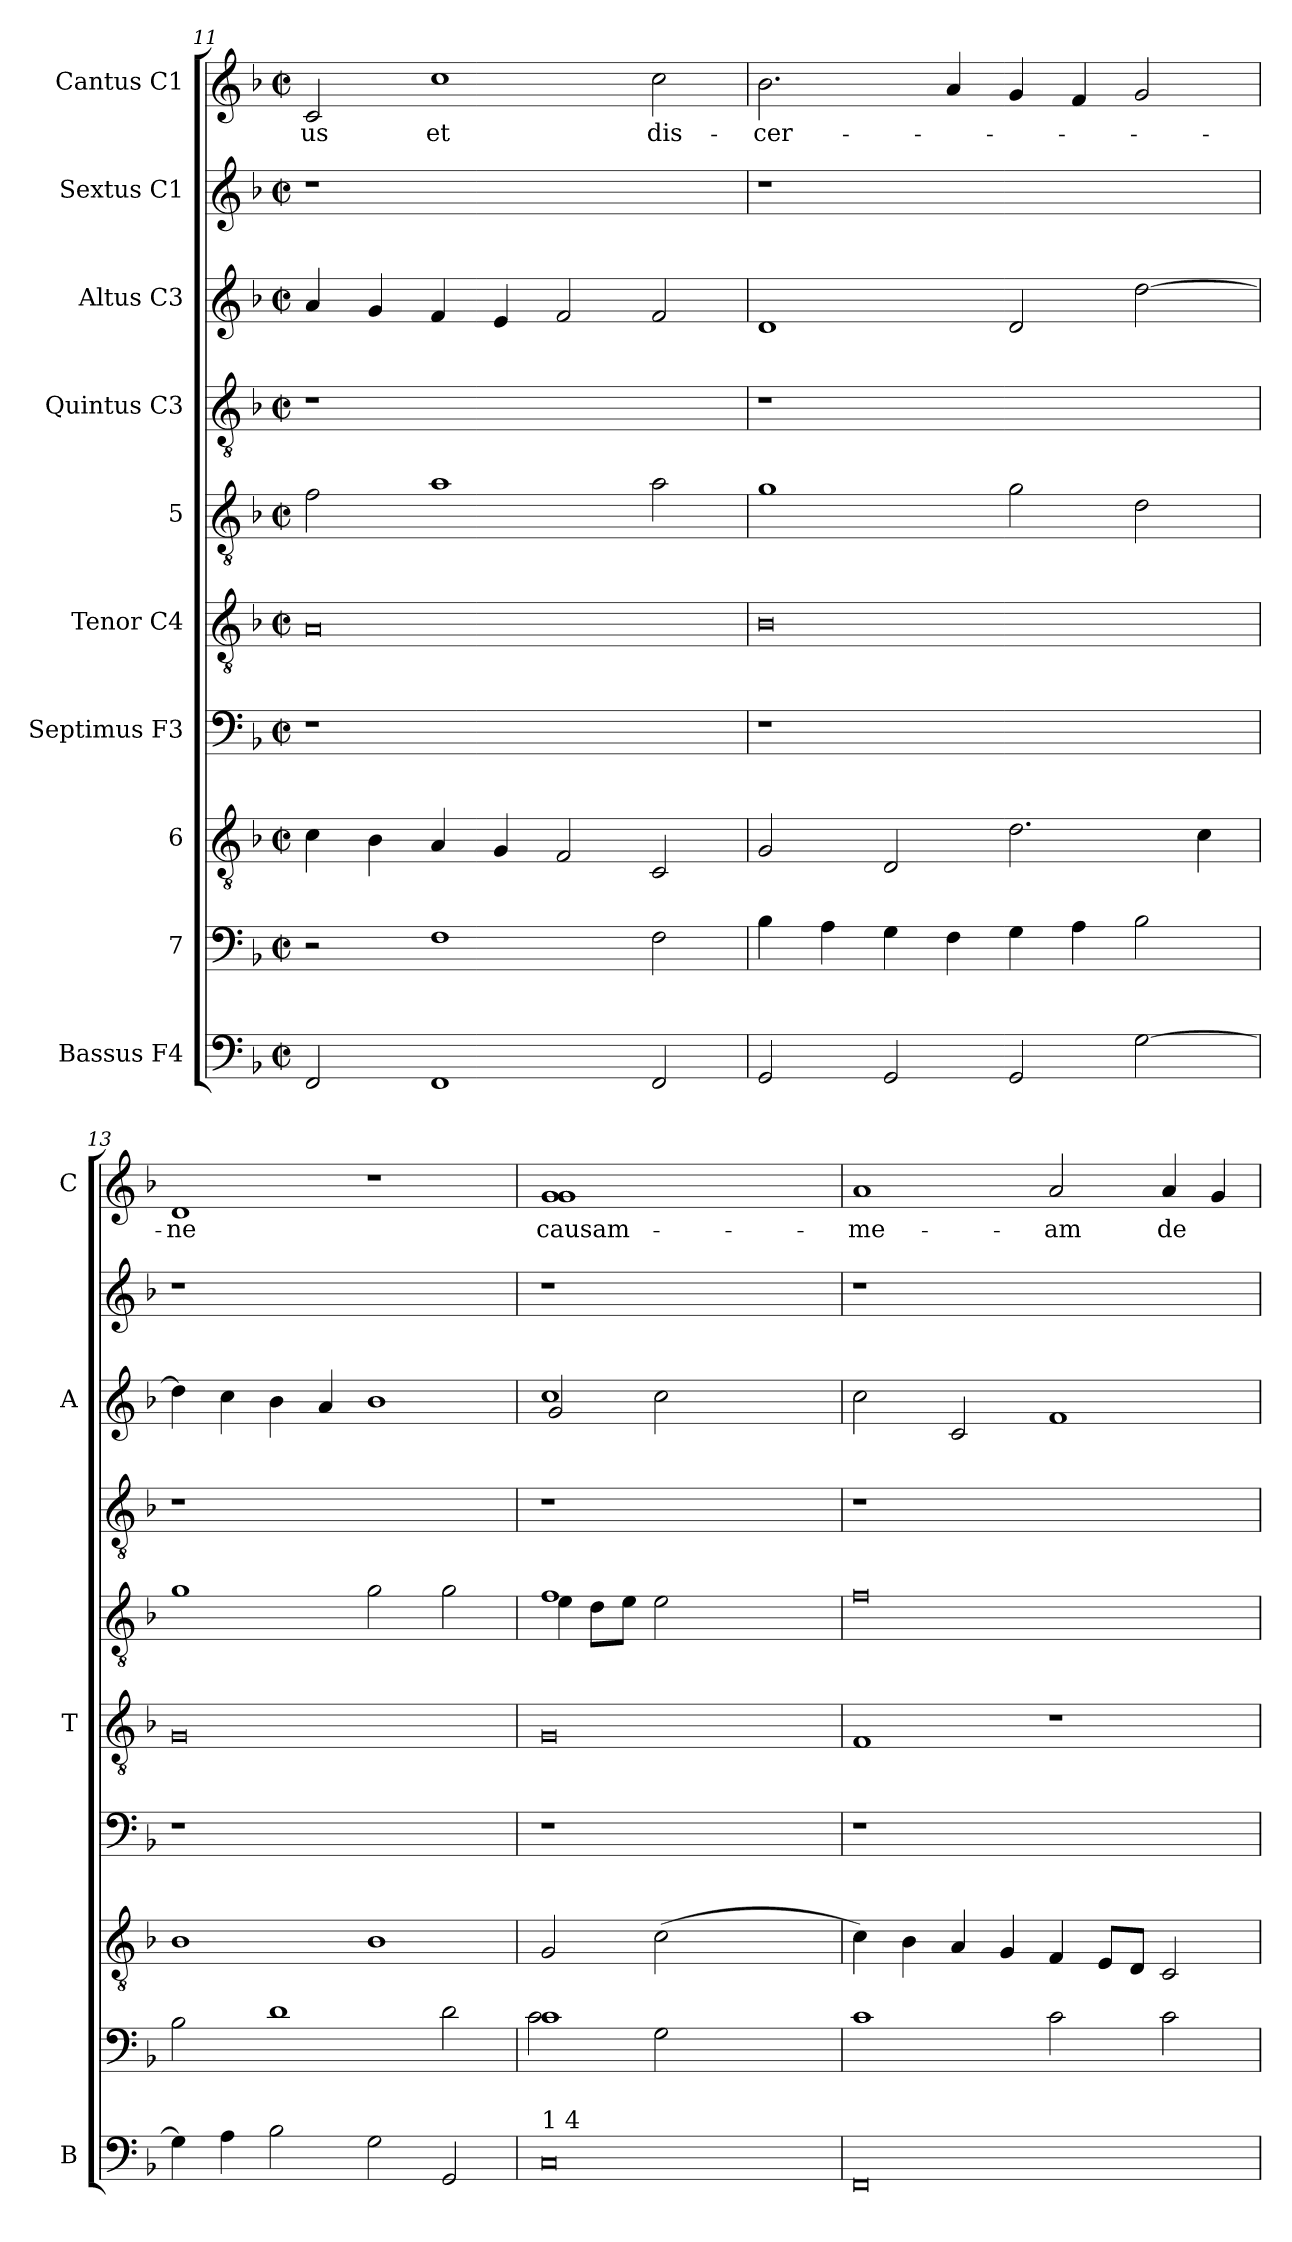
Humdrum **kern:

**kern	**kern	**kern	**kern	**kern	**kern	**kern	**kern	**kern	**kern	**text
*part10	*part9	*part8	*part7	*part6	*part5	*part4	*part3	*part2	*part1	*part1
*staff10	*staff9	*staff8	*staff7	*staff6	*staff5	*staff4	*staff3	*staff2	*staff1	*staff1
*I"Bassus F4	*I"7	*I"6	*I"Septimus F3	*I"Tenor C4	*I"5	*I"Quintus C3	*I"Altus C3	*I"Sextus C1	*I"Cantus C1	*
*I'B	*	*	*	*I'T	*	*	*I'A	*	*I'C	*
*clefF4	*clefF4	*clefGv2	*clefF4	*clefGv2	*clefGv2	*clefGv2	*clefG2	*clefG2	*clefG2	*
*ITrd7c12	*	*	*	*	*	*	*	*	*	*
*k[b-]	*k[b-]	*k[b-]	*k[b-]	*k[b-]	*k[b-]	*k[b-]	*k[b-]	*k[b-]	*k[b-]	*
*F:	*F:	*F:	*F:	*F:	*F:	*F:	*F:	*F:	*F:	*
*M2/2	*M2/2	*M2/2	*M2/2	*M2/2	*M2/2	*M2/2	*M2/2	*M2/2	*M2/2	*
*met(c|)	*met(c|)	*met(c|)	*met(c|)	*met(c|)	*met(c|)	*met(c|)	*met(c|)	*met(c|)	*met(c|)	*
=11	=11	=11	=11	=11	=11	=11	=11	=11	=11	=11
!	!	!	!	!	!	!	!	!	!	!LO:LY:b
2FFF/	2r	4c\	1r	0A	2f\	1r	4a/	1r	2c/	-us
.	.	4B-\	.	.	.	.	4g/	.	.	.
!	!	!	!	!	!	!	!	!	!	!LO:LY:b
1FFF	1F	4A/	.	.	1a	.	4f/	.	1cc	et
.	.	4G/	.	.	.	.	4e/	.	.	.
.	.	2F/	1ryy	.	.	1ryy	2f/	1ryy	.	.
!	!	!	!	!	!	!	!	!	!	!LO:LY:b
2FFF/	2F\	2C/	.	.	2a\	.	2f/	.	2cc\	dis-
=12	=12	=12	=12	=12	=12	=12	=12	=12	=12	=12
!	!	!	!	!	!	!	!	!	!	!LO:LY:b
2GGG/	4B-\	2G/	1r	0B-	1g	1r	1d	1r	2.b-\	-cer-
.	4A\	.	.	.	.	.	.	.	.	.
2GGG/	4G\	2D/	.	.	.	.	.	.	.	.
.	4F\	.	.	.	.	.	.	.	4a/	.
2GGG/	4G\	2.d\	1ryy	.	2g\	1ryy	2d/	1ryy	4g/	.
.	4A\	.	.	.	.	.	.	.	4f/	.
[>2GG\	2B-\	.	.	.	2d\	.	[>2dd\	.	2g/	.
.	.	4c\	.	.	.	.	.	.	.	.
=13	=13	=13	=13	=13	=13	=13	=13	=13	=13	=13
!	!	!	!	!	!	!	!	!	!	!LO:LY:b
4GG\]	2B-\	1B-	1r	0G	1g	1r	4dd\]	1r	1d	-ne
4AA\	.	.	.	.	.	.	4cc\	.	.	.
2BB-\	1d	.	.	.	.	.	4b-\	.	.	.
.	.	.	.	.	.	.	4a/	.	.	.
2GG\	.	1B-	1ryy	.	2g\	1ryy	1b-	1ryy	1r	.
2GGG/	2d\	.	.	.	2g\	.	.	.	.	.
!!LO:PB:g=z
=14	=14	=14	=14	=14	=14	=14	=14	=14	=14	=14
*	*^	*	*	*	*^	*	*^	*	*	*
!LO:TX:a:t=1 4	!	!	!	!	!	!	!	!	!	!	!	!	!
!	!	!	!	!	!	!	!	!	!	!	!	!	!LO:LY:b
0CC	1c	2c\	2G/	1r	0G	1f	4e\	1r	1cc	2g/	1r	1g 1g	causam-
.	.	.	.	.	.	.	8d\L	.	.	.	.	.	.
.	.	.	.	.	.	.	8e\J	.	.	.	.	.	.
.	.	2G\	(>2c\	.	.	.	2e\	.	.	2cc\	.	.	.
.	1ryy	1ryy	1ryy	1ryy	.	1ryy	1ryy	1ryy	1ryy	1ryy	1ryy	1ryy	.
=15	=15	=15	=15	=15	=15	=15	=15	=15	=15	=15	=15	=15	=15
!	!	!	!	!	!	!	!	!	!	!	!	!	!LO:LY:b
*	*v	*v	*	*	*	*v	*v	*	*v	*v	*	*	*
0FFF	1c	4c\)	1r	1F	0f	1r	2cc\	1r	1a	-me-
.	.	4B-\	.	.	.	.	.	.	.	.
.	.	4A/	.	.	.	.	2c/	.	.	.
.	.	4G/	.	.	.	.	.	.	.	.
!	!	!	!	!	!	!	!	!	!	!LO:LY:b
.	2c\	4F/	1ryy	1r	.	1ryy	1f	1ryy	2a/	-am
.	.	8E/L	.	.	.	.	.	.	.	.
.	.	8D/J	.	.	.	.	.	.	.	.
!	!	!	!	!	!	!	!	!	!	!LO:LY:b
.	2c\	2C/	.	.	.	.	.	.	4a/	de
.	.	.	.	.	.	.	.	.	4g/	.
=	=	=	=	=	=	=	=	=	=	=
*-	*-	*-	*-	*-	*-	*-	*-	*-	*-	*-
